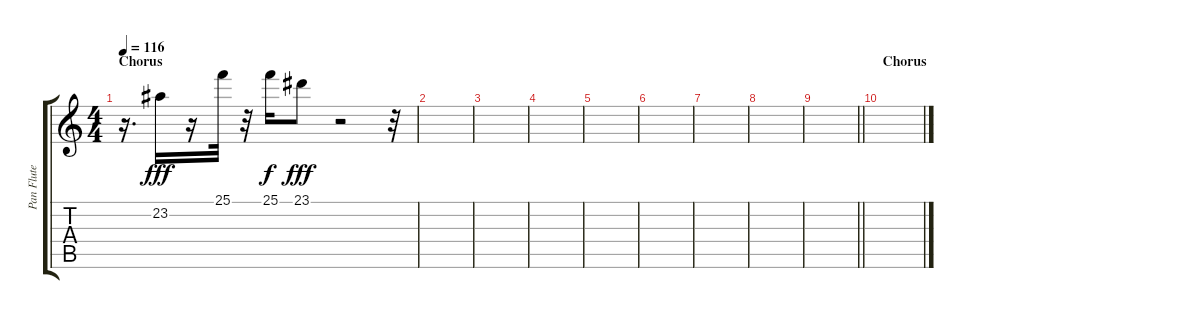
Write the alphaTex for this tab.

\track ("Pan Flute" "Pan Flute") {instrument panflute}
\staff {score tabs}
\tuning (E4 B3 G3 D3 A2 E2) {hide}
\ts (4 4)
\section ("" "Chorus")
\tempo 116
\clef g2
\ks c
r.16{d dy fff} 23.2.16 r.16 25.1.32 r.32 25.1.16{dy f} 23.1.8{dy fff} r.2 r.32 |
|
|
|
|
|
|
|
\barLineRight lightlight
|
\section ("" "Chorus")
